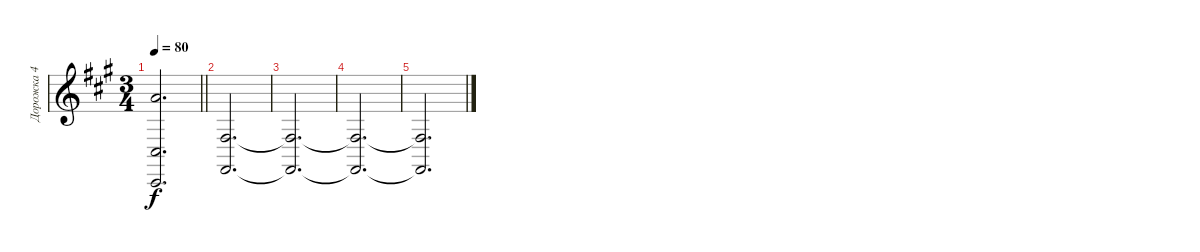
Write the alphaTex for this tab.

\track ("Дорожка 4" "Дорожка 4") {instrument pad2warm}
\staff {score}
\tuning (C4 G3 Eb3 Bb2 F2 C2) {hide}
\ts (3 4)
\tempo 80
\clef g2
\barLineRight lightlight
\ks f#minor
(9.1 3.4 1.6).2{d dy f} |
(8.4 6.6).2{d volume 0} |
(8.4{t} 6.6{t}).2{d} |
(8.4{t} 6.6{t}).2{d} |
(8.4{t} 6.6{t}).2{d}
